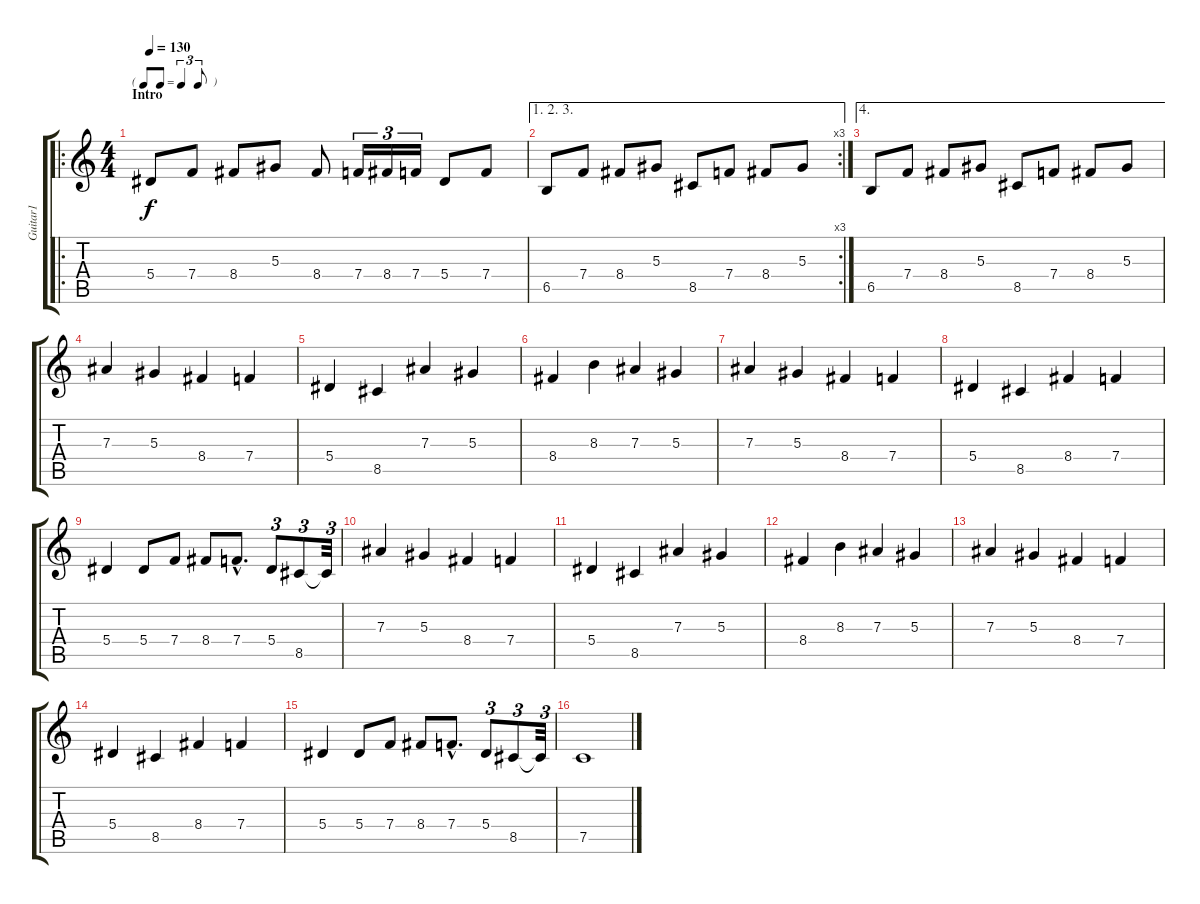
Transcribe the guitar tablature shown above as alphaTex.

\track ("Guitar1" "Guitar1") {instrument overdrivenguitar}
\staff {score tabs}
\tuning (C4 G3 Eb3 Bb2 F2 C2) {hide}
\ro
\ts (4 4)
\tf triplet8th
\section ("" "Intro")
\tempo 130
\tempo 150
\tempo 130
\clef g2
\ks c
5.4.8{dy f instrument overdrivenguitar} 7.4.8 8.4.8 5.3.8 8.4.8 7.4.16{tu (3 2)} 8.4.16{tu (3 2)} 7.4.16{tu (3 2)} 5.4.8 7.4.8 |
\ae (1 2 3)
\rc 3
6.5.8 7.4.8 8.4.8 5.3.8 8.5.8 7.4.8 8.4.8 5.3.8 |
\ae 4
6.5.8 7.4.8 8.4.8 5.3.8 8.5.8 7.4.8 8.4.8 5.3.8 |
7.3.4 5.3.4 8.4.4 7.4.4 |
5.4.4 8.5.4 7.3.4 5.3.4 |
8.4.4 8.3.4 7.3.4 5.3.4 |
7.3.4 5.3.4 8.4.4 7.4.4 |
5.4.4 8.5.4 8.4.4 7.4.4 |
5.4.4 5.4.8 7.4.8 8.4.8 7.4{hac}.8{d} 5.4.8{tu (3 2)} 8.5.8{tu (3 2)} 8.5{t}.32{tu (3 2)} |
7.3.4 5.3.4 8.4.4 7.4.4 |
5.4.4 8.5.4 7.3.4 5.3.4 |
8.4.4 8.3.4 7.3.4 5.3.4 |
7.3.4 5.3.4 8.4.4 7.4.4 |
5.4.4 8.5.4 8.4.4 7.4.4 |
5.4.4 5.4.8 7.4.8 8.4.8 7.4{hac}.8{d} 5.4.8{tu (3 2)} 8.5.8{tu (3 2)} 8.5{t}.32{tu (3 2)} |
7.5.1
